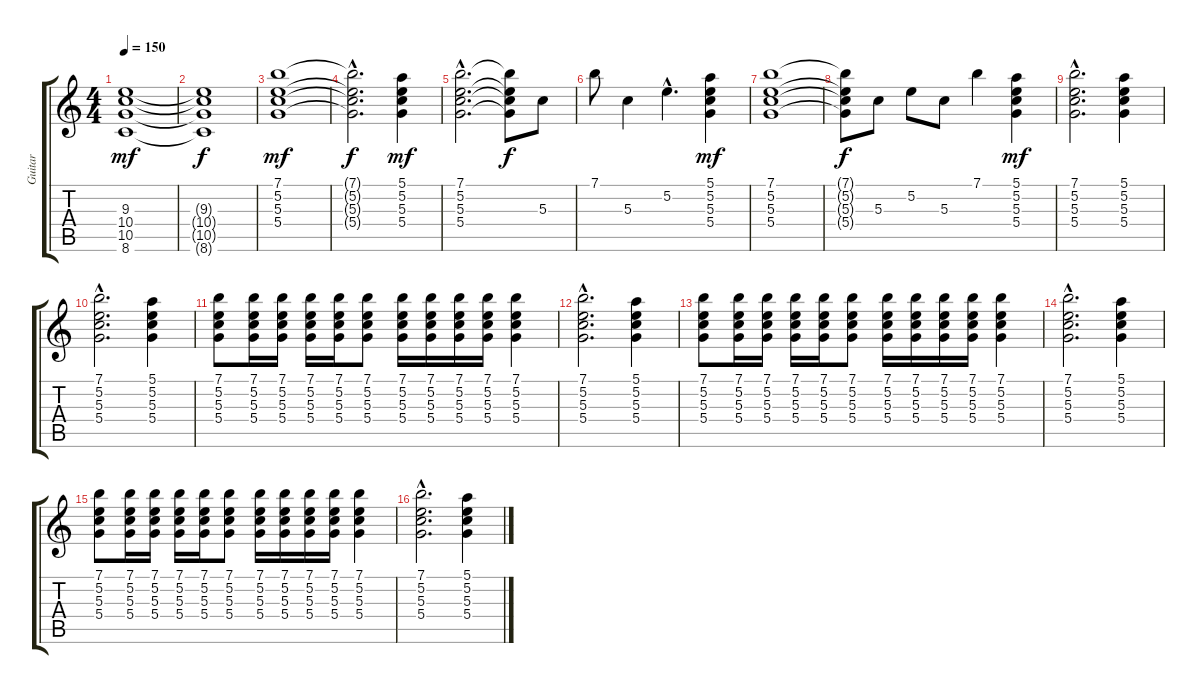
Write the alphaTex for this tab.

\track ("Guitar" "Guitar") {instrument distortionguitar}
\staff {score tabs}
\tuning (E4 B3 G3 D3 A2 E2) {hide}
\ts (4 4)
\tempo 150
\clef g2
\ks c
(9.3 10.4 10.5 8.6).1{dy mf} |
(9.3{t} 10.4{t} 10.5{t} 8.6{t}).1{dy f} |
(7.1 5.2 5.3 5.4).1{dy mf} |
(7.1{hac t} 5.2{hac t} 5.3{hac t} 5.4{hac t}).2{d dy f} (5.1 5.2 5.3 5.4).4{dy mf} |
(7.1{hac} 5.2{hac} 5.3{hac} 5.4{hac}).2{d} (7.1{t} 5.2{t} 5.3{t} 5.4{t}).8{dy f} 5.3.8 |
7.1.8 5.3.4 5.2{hac}.4{d} (5.1 5.2 5.3 5.4).4{dy mf} |
(7.1 5.2 5.3 5.4).1 |
(7.1{t} 5.2{t} 5.3{t} 5.4{t}).8{dy f} 5.3.8 5.2.8 5.3.8 7.1.4 (5.1 5.2 5.3 5.4).4{dy mf} |
(7.1{hac} 5.2{hac} 5.3{hac} 5.4{hac}).2{d} (5.1 5.2 5.3 5.4).4 |
(7.1{hac} 5.2{hac} 5.3{hac} 5.4{hac}).2{d} (5.1 5.2 5.3 5.4).4 |
(7.1 5.2 5.3 5.4).8 (7.1 5.2 5.3 5.4).16 (7.1 5.2 5.3 5.4).16 (7.1 5.2 5.3 5.4).16 (7.1 5.2 5.3 5.4).16 (7.1 5.2 5.3 5.4).8 (7.1 5.2 5.3 5.4).16 (7.1 5.2 5.3 5.4).16 (7.1 5.2 5.3 5.4).16 (7.1 5.2 5.3 5.4).16 (7.1 5.2 5.3 5.4).4 |
(7.1{hac} 5.2{hac} 5.3{hac} 5.4{hac}).2{d} (5.1 5.2 5.3 5.4).4 |
(7.1 5.2 5.3 5.4).8 (7.1 5.2 5.3 5.4).16 (7.1 5.2 5.3 5.4).16 (7.1 5.2 5.3 5.4).16 (7.1 5.2 5.3 5.4).16 (7.1 5.2 5.3 5.4).8 (7.1 5.2 5.3 5.4).16 (7.1 5.2 5.3 5.4).16 (7.1 5.2 5.3 5.4).16 (7.1 5.2 5.3 5.4).16 (7.1 5.2 5.3 5.4).4 |
(7.1{hac} 5.2{hac} 5.3{hac} 5.4{hac}).2{d} (5.1 5.2 5.3 5.4).4 |
(7.1 5.2 5.3 5.4).8 (7.1 5.2 5.3 5.4).16 (7.1 5.2 5.3 5.4).16 (7.1 5.2 5.3 5.4).16 (7.1 5.2 5.3 5.4).16 (7.1 5.2 5.3 5.4).8 (7.1 5.2 5.3 5.4).16 (7.1 5.2 5.3 5.4).16 (7.1 5.2 5.3 5.4).16 (7.1 5.2 5.3 5.4).16 (7.1 5.2 5.3 5.4).4 |
(7.1{hac} 5.2{hac} 5.3{hac} 5.4{hac}).2{d} (5.1 5.2 5.3 5.4).4
